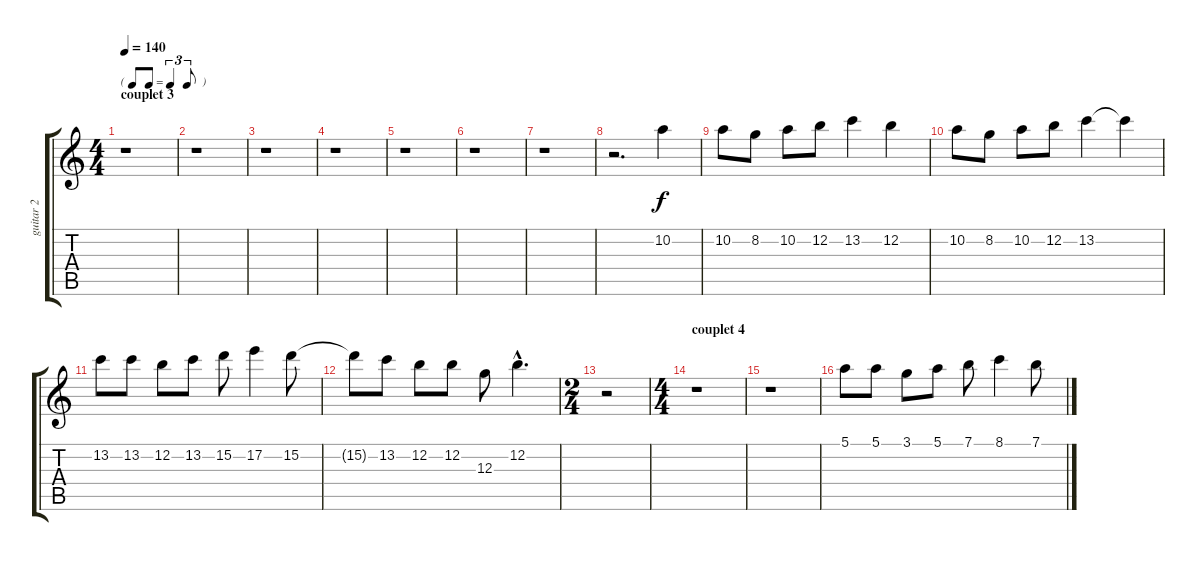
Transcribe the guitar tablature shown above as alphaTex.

\track ("guitar 2" "guitar 2") {instrument banjo}
\staff {score tabs}
\tuning (E4 B3 G3 D3 A2 E2) {hide}
\displaytranspose 12
\ts (4 4)
\tf triplet8th
\section ("" "couplet 3")
\tempo 140
\clef g2
\ks c
r.1{dy f} |
r.1 |
r.1 |
r.1 |
r.1 |
r.1 |
r.1 |
r.2{d} 10.2.4 |
10.2.8 8.2.8 10.2.8 12.2.8 13.2.4 12.2.4 |
10.2.8 8.2.8 10.2.8 12.2.8 13.2.4 13.2{t}.4 |
13.2.8 13.2.8 12.2.8 13.2.8 15.2.8 17.2.4 15.2.8 |
15.2{t}.8 13.2.8 12.2.8 12.2.8 12.3.8 12.2{hac}.4{d} |
\ts (2 4)
r.2 |
\ts (4 4)
\section ("" "couplet 4")
r.1 |
r.1 |
5.1.8 5.1.8 3.1.8 5.1.8 7.1.8 8.1.4 7.1.8
